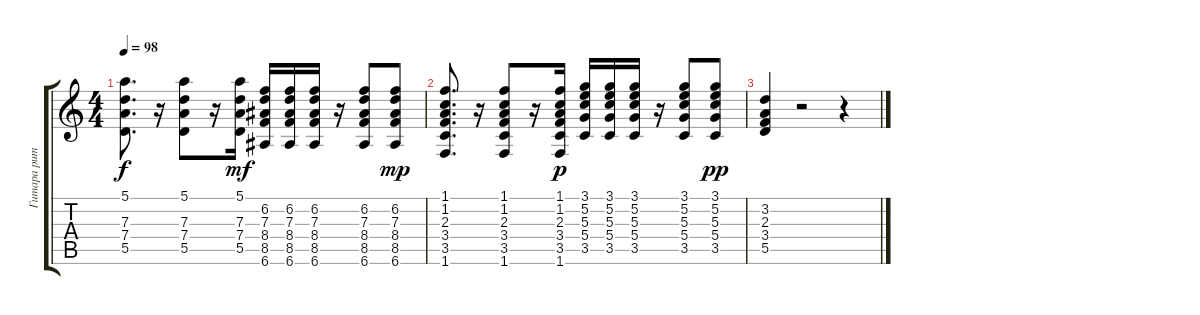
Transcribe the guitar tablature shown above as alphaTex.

\track ("Гитара ритм" "Гитара рит") {instrument acousticguitarsteel}
\staff {score tabs}
\tuning (E4 B3 G3 D3 A2 E2) {hide}
\ts (4 4)
\tempo 98
\clef g2
\ks c
(5.1 7.3 7.4 5.5).8{d dy f balance 15} r.16 (5.1 7.3 7.4 5.5).8 r.16 (5.1 7.3 7.4 5.5).16{dy mf} (6.2 7.3 8.4 8.5 6.6).16 (6.2 7.3 8.4 8.5 6.6).16 (6.2 7.3 8.4 8.5 6.6).16 r.16 (6.2 7.3 8.4 8.5 6.6).8 (6.2 7.3 8.4 8.5 6.6).8{dy mp} |
(1.1 1.2 2.3 3.4 3.5 1.6).8{d} r.16 (1.1 1.2 2.3 3.4 3.5 1.6).8 r.16 (1.1 1.2 2.3 3.4 3.5 1.6).16{dy p} (3.1 5.2 5.3 5.4 3.5).16 (3.1 5.2 5.3 5.4 3.5).16 (3.1 5.2 5.3 5.4 3.5).16 r.16 (3.1 5.2 5.3 5.4 3.5).8 (3.1 5.2 5.3 5.4 3.5).8{dy pp} |
(3.2 2.3 3.4 5.5).4 r.2 r.4
